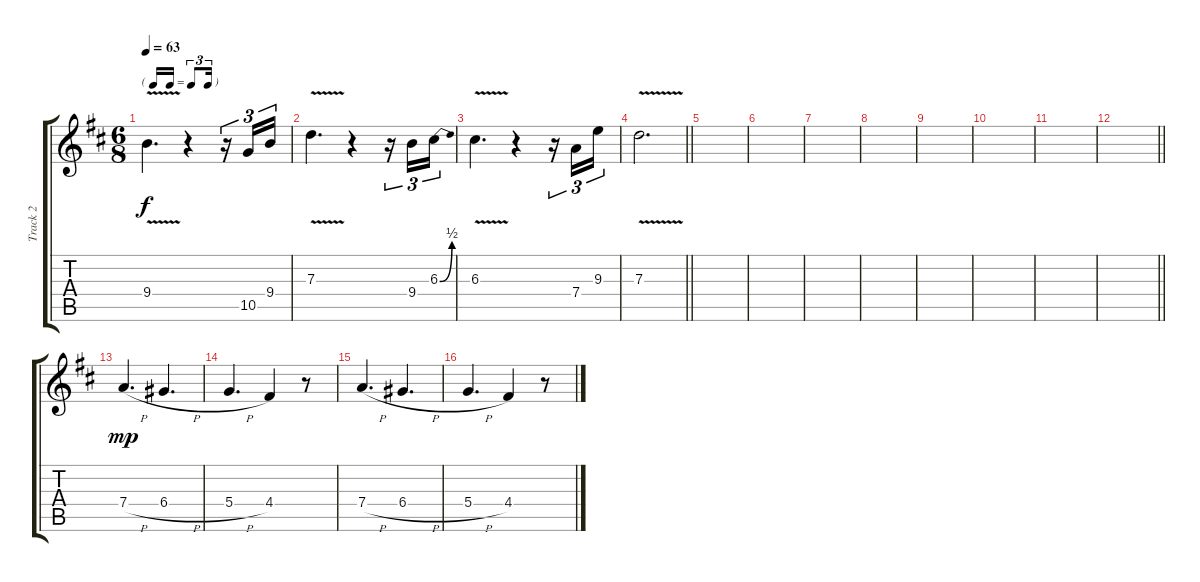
\track ("Track 2" "Track 2") {instrument acousticguitarsteel}
\staff {score tabs}
\tuning (E4 B3 G3 D3 A2 E2) {hide}
\ts (6 8)
\tf triplet16th
\tempo 63
\clef g2
\ks bminor
9.4{v}.4{d dy f} r.4 r.16{tu (3 2)} 10.5.16{tu (3 2)} 9.4.16{tu (3 2)} |
7.3{v}.4{d} r.4 r.16{tu (3 2)} 9.4.16{tu (3 2)} 6.3{be (bend 0 0 60 2)}.16{tu (3 2)} |
6.3{v}.4{d} r.4 r.16{tu (3 2)} 7.4.16{tu (3 2)} 9.3.16{tu (3 2)} |
\barLineRight lightlight
7.3{v}.2{d} |
|
|
|
|
|
|
|
\barLineRight lightlight
|
7.4{h}.4{d dy mp} 6.4{h}.4{d} |
5.4{h}.4{d} 4.4.4 r.8 |
7.4{h}.4{d} 6.4{h}.4{d} |
5.4{h}.4{d} 4.4.4 r.8
